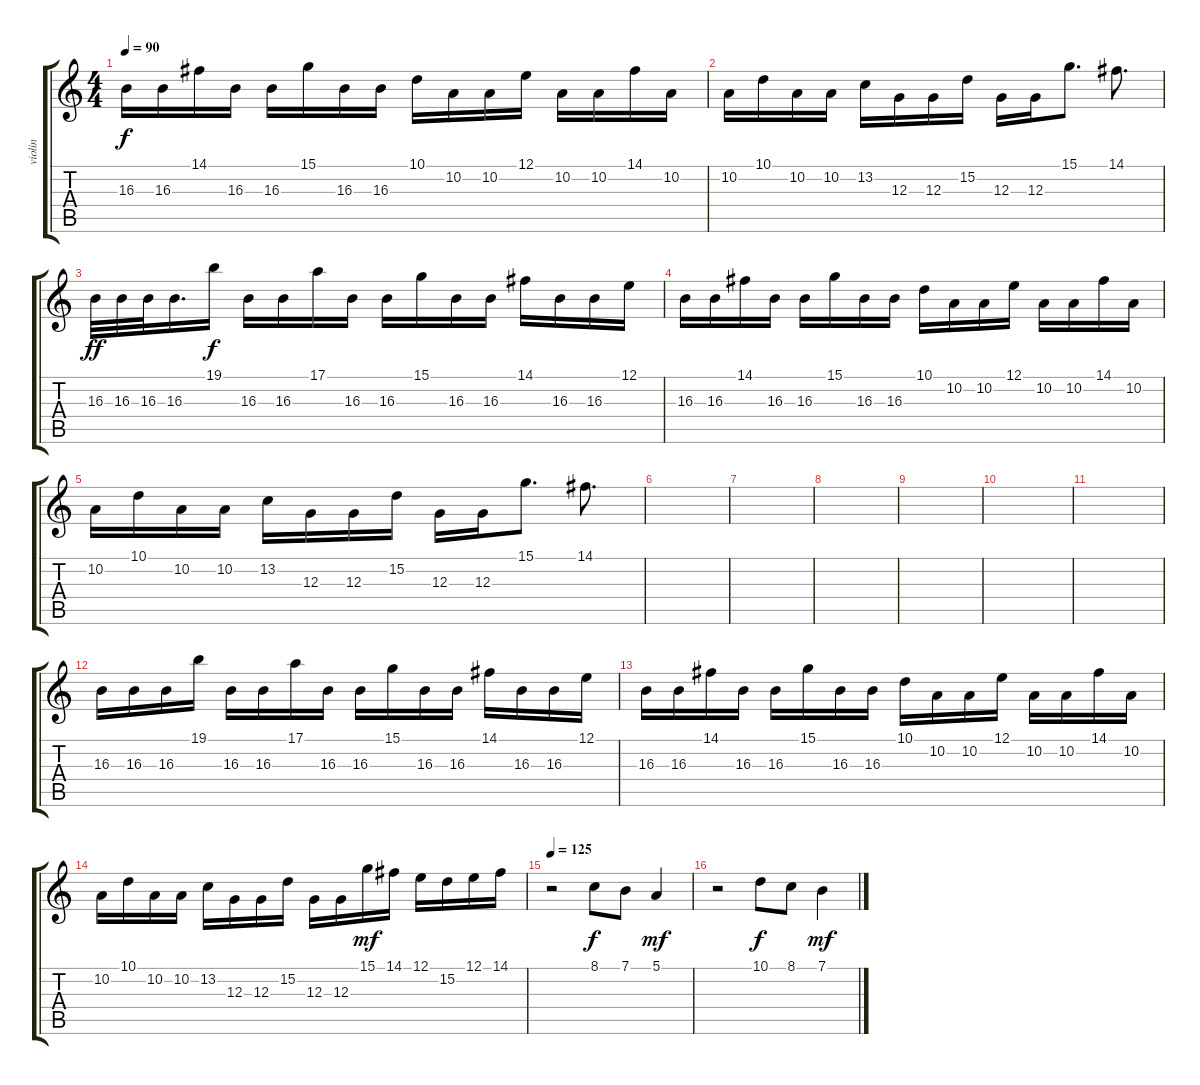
\track ("violin" "violin") {instrument violin}
\staff {score tabs}
\tuning (E4 B3 G3 D3 A2 E2) {hide}
\ts (4 4)
\tempo 90
\clef g2
\ks c
16.3.16{dy f} 16.3.16 14.1.16 16.3.16 16.3.16 15.1.16 16.3.16 16.3.16 10.1.16 10.2.16 10.2.16 12.1.16 10.2.16 10.2.16 14.1.16 10.2.16 |
10.2.16 10.1.16 10.2.16 10.2.16 13.2.16 12.3.16 12.3.16 15.2.16 12.3.16 12.3.16 15.1.8{d} 14.1.8{d} |
16.3.32{dy ff} 16.3.32 16.3.32 16.3.16{d} 19.1.16{dy f} 16.3.16 16.3.16 17.1.16 16.3.16 16.3.16 15.1.16 16.3.16 16.3.16 14.1.16 16.3.16 16.3.16 12.1.16 |
16.3.16 16.3.16 14.1.16 16.3.16 16.3.16 15.1.16 16.3.16 16.3.16 10.1.16 10.2.16 10.2.16 12.1.16 10.2.16 10.2.16 14.1.16 10.2.16 |
10.2.16 10.1.16 10.2.16 10.2.16 13.2.16 12.3.16 12.3.16 15.2.16 12.3.16 12.3.16 15.1.8{d} 14.1.8{d} |
|
|
|
|
|
|
16.3.16 16.3.16 16.3.16 19.1.16 16.3.16 16.3.16 17.1.16 16.3.16 16.3.16 15.1.16 16.3.16 16.3.16 14.1.16 16.3.16 16.3.16 12.1.16 |
16.3.16 16.3.16 14.1.16 16.3.16 16.3.16 15.1.16 16.3.16 16.3.16 10.1.16 10.2.16 10.2.16 12.1.16 10.2.16 10.2.16 14.1.16 10.2.16 |
10.2.16 10.1.16 10.2.16 10.2.16 13.2.16 12.3.16 12.3.16 15.2.16 12.3.16 12.3.16 15.1.16{dy mf} 14.1.16 12.1.16 15.2.16 12.1.16 14.1.16 |
\tempo 125
r.2{volume 8} 8.1.8{dy f} 7.1.8 5.1.4{dy mf} |
r.2 10.1.8{dy f} 8.1.8 7.1.4{dy mf}
